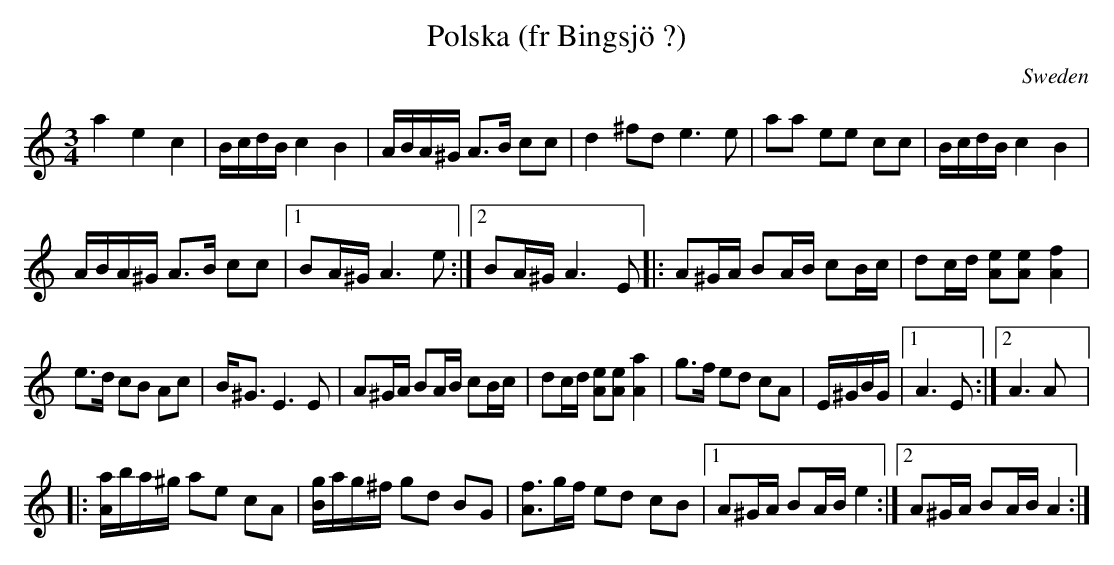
X:1
T:Polska (fr Bingsj\"o ?)
O:Sweden
M:3/4
K:Am
a2 e2 c2|B/c/d/B/ c2 B2| \
A/B/A/^G/ A>B cc|d2^fd e3 e|\
aa ee cc| B/c/d/B/ c2 B2|
A/B/A/^G/ A>B cc|1 BA/^G/ A3 e :|2 BA/^G/ A3 E |:\
A^G/A/ BA/B/ cB/c/|dc/d/ [eA][eA] [f2A2]|
e>d cB Ac|B<^G E3 E|\
A^G/A/ BA/B/ cB/c/|dc/d/ [eA][eA] [a2A2]|\
g>f ed cA|E/^G/B/G/|1 A3 E :|2 A3 A |:
[A/a/]b/a/^g/ ae cA|[g/B/]a/g/^f/ gd BG|\
[f3/A3/]g/f/ ed cB|1 A^G/A/ BA/B/ e2 :|2 \
A^G/A/ BA/B/ A2 :|
